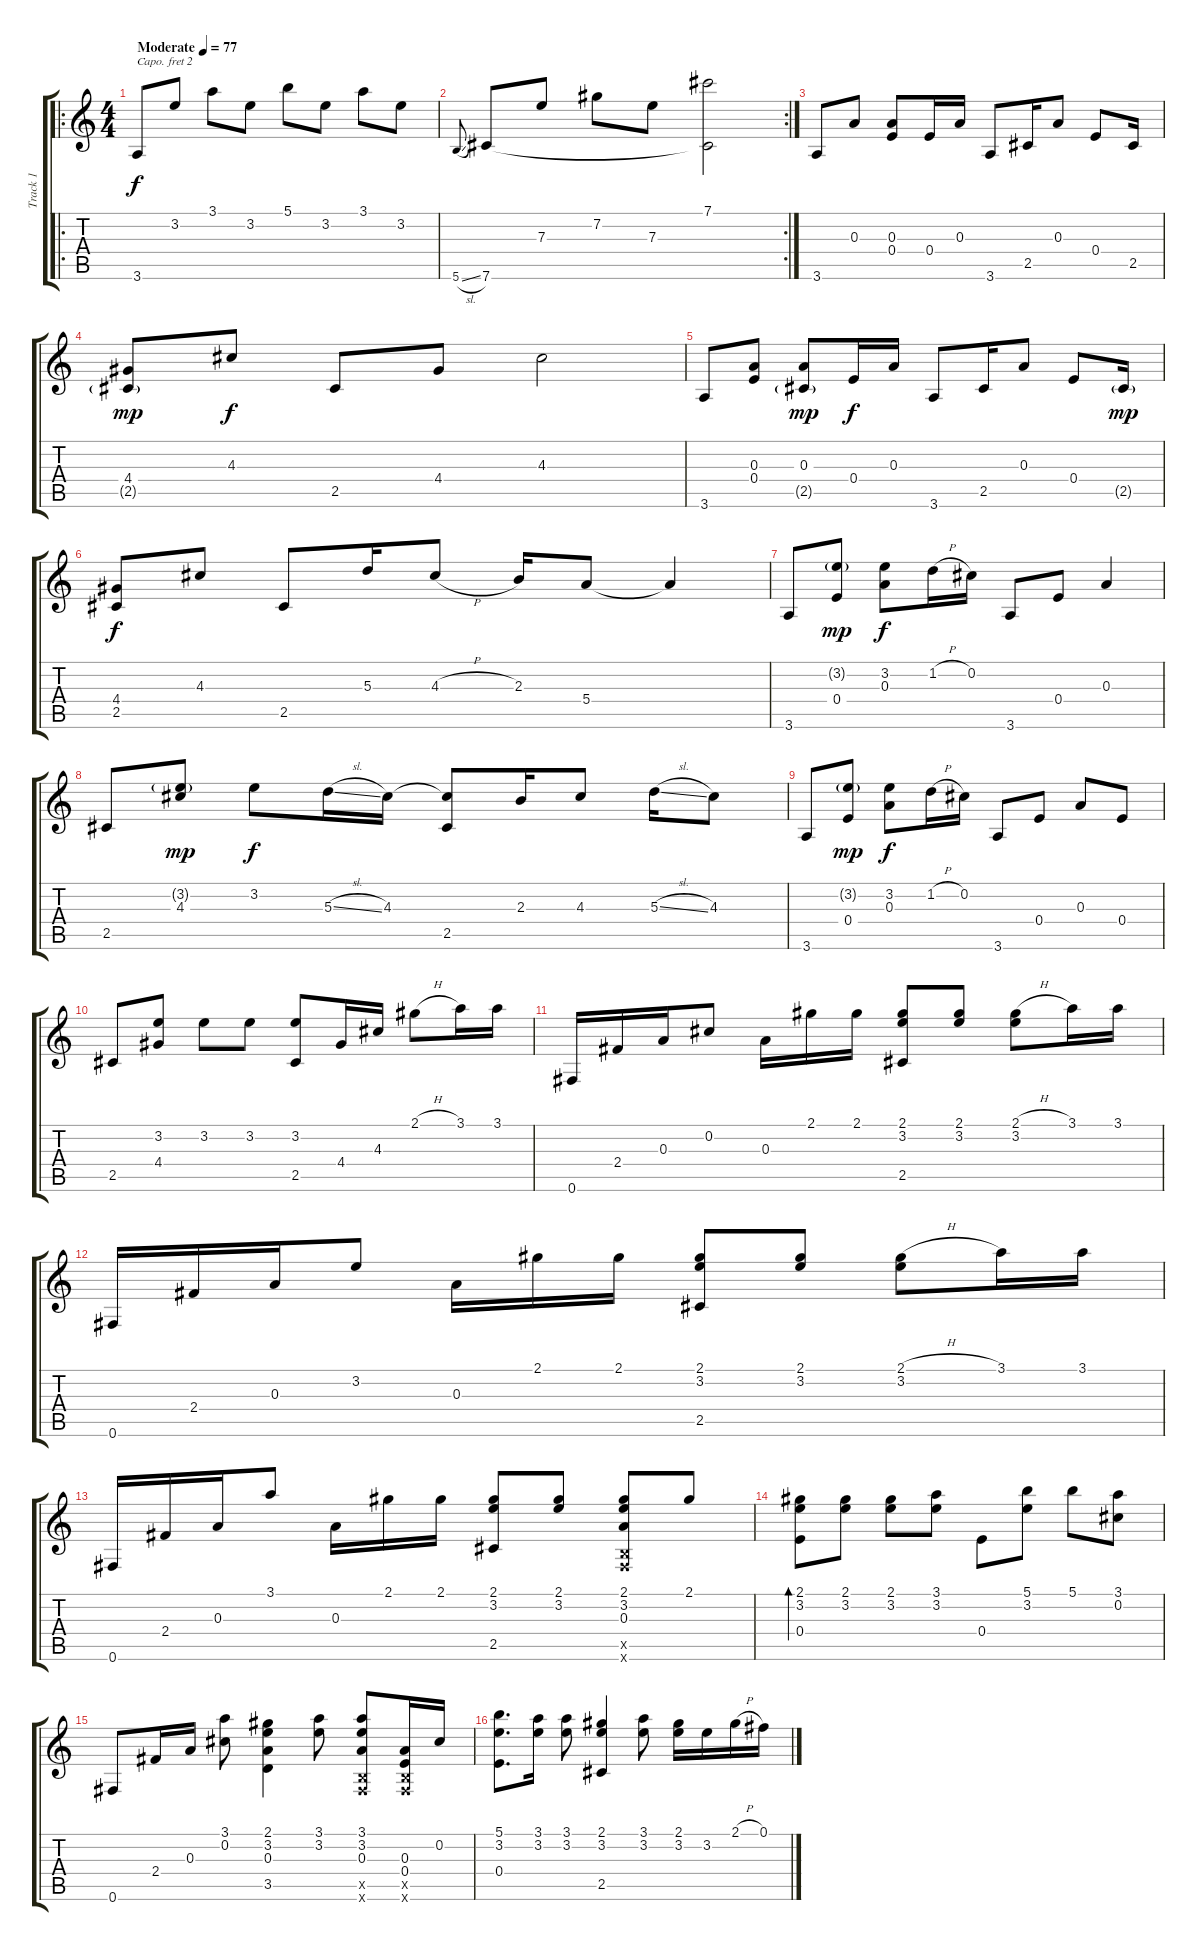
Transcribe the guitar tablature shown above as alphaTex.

\track ("Track 1" "Track 1") {instrument acousticguitarsteel}
\staff {score tabs}
\capo 2
\tuning (E4 B3 G3 D3 A2 E2) {hide}
\ro
\ts (4 4)
\tempo (77 "Moderate")
\clef g2
\ks c
3.6.8{dy f instrument acousticguitarsteel} 3.2.8 3.1.8 3.2.8 5.1.8 3.2.8 3.1.8 3.2.8 |
\rc 2
5.6{sl}.8{gr onbeat} 7.6.8 7.3.8 7.2.8 7.3.8 (7.1 7.6{t}).2 |
3.6.8 0.3.8 (0.3 0.4).8 0.4.16 0.3.16 3.6.8 2.5.16 0.3.8 0.4.8 2.5.16 |
(4.4 2.5{g}).8{dy mp} 4.3.8{dy f} 2.5.8 4.4.8 4.3.2 |
3.6.8 (0.3 0.4).8 (0.3 2.5{g}).8{dy mp} 0.4.16{dy f} 0.3.16 3.6.8 2.5.16 0.3.8 0.4.8 2.5{g}.16{dy mp} |
(4.4 2.5).8{dy f} 4.3.8 2.5.8 5.3.16 4.3{h}.8 2.3.16 5.4.8 5.4{t}.4 |
3.6.8 (3.2{g} 0.4).8{dy mp} (3.2 0.3).8{dy f} 1.2{h}.16 0.2.16 3.6.8 0.4.8 0.3.4 |
2.5.8 (3.2{g} 4.3).8{dy mp} 3.2.8{dy f} 5.3{sl}.16 4.3.16 (4.3{t} 2.5).8 2.3.16 4.3.8 5.3{sl}.16 4.3.8 |
3.6.8 (3.2{g} 0.4).8{dy mp} (3.2 0.3).8{dy f} 1.2{h}.16 0.2.16 3.6.8 0.4.8 0.3.8 0.4.8 |
2.5.8 (3.2 4.4).8 3.2.8 3.2.8 (3.2 2.5).8 4.4.16 4.3.16 2.1{h}.8 3.1.16 3.1.16 |
0.6.16 2.4.16 0.3.16 0.2.8 0.3.16 2.1.16 2.1.16 (2.1 3.2 2.5).8 (2.1 3.2).8 (2.1{h} 3.2).8 3.1.16 3.1.16 |
0.6.16 2.4.16 0.3.16 3.2.8 0.3.16 2.1.16 2.1.16 (2.1 3.2 2.5).8 (2.1 3.2).8 (2.1{h} 3.2).8 3.1.16 3.1.16 |
0.6.16 2.4.16 0.3.16 3.1.8 0.3.16 2.1.16 2.1.16 (2.1 3.2 2.5).8 (2.1 3.2).8 (2.1 3.2 0.3 0.5{x} 0.6{x}).8 2.1.8 |
(2.1 3.2 0.4).8{bd 60} (2.1 3.2).8 (2.1 3.2).8 (3.1 3.2).8 0.4.8 (5.1 3.2).8 5.1.8 (3.1 0.2).8 |
0.6.8 2.4.16 0.3.16 (3.1 0.2).8 (2.1 3.2 0.3 3.5).4 (3.1 3.2).8 (3.1 3.2 0.3 0.5{x} 0.6{x}).8 (0.3 0.4 0.5{x} 0.6{x}).16 0.2.16 |
(5.1 3.2 0.4).8{d} (3.1 3.2).16 (3.1 3.2).8 (2.1 3.2 2.5).4 (3.1 3.2).8 (2.1 3.2).16 3.2.16 2.1{h}.16 0.1.16
